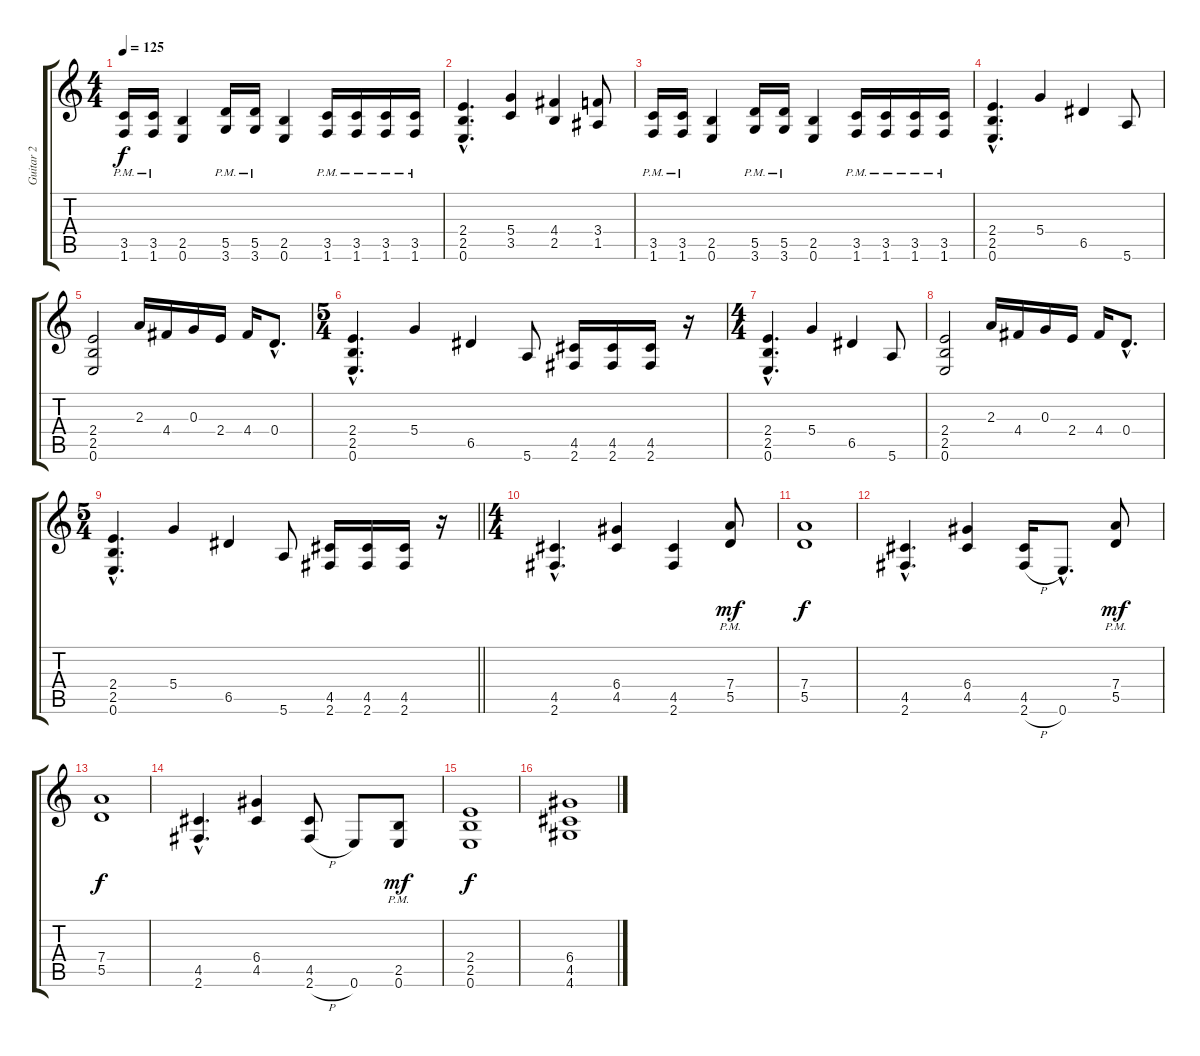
\track ("Guitar 2" "Guitar 2") {instrument distortionguitar}
\staff {score tabs}
\tuning (E4 B3 G3 D3 A2 E2) {hide}
\ts (4 4)
\tempo 125
\clef g2
\ks c
(3.5 1.6{pm}).16{dy f} (3.5 1.6{pm}).16 (2.5 0.6).4 (5.5 3.6{pm}).16 (5.5 3.6{pm}).16 (2.5 0.6).4 (3.5 1.6{pm}).16 (3.5 1.6{pm}).16 (3.5 1.6{pm}).16 (3.5 1.6{pm}).16 |
(2.4{hac} 2.5{hac} 0.6{hac}).4{d} (5.4 3.5).4 (4.4 2.5).4 (3.4 1.5).8 |
(3.5 1.6{pm}).16 (3.5 1.6{pm}).16 (2.5 0.6).4 (5.5 3.6{pm}).16 (5.5 3.6{pm}).16 (2.5 0.6).4 (3.5 1.6{pm}).16 (3.5 1.6{pm}).16 (3.5 1.6{pm}).16 (3.5 1.6{pm}).16 |
(2.4{hac} 2.5{hac} 0.6{hac}).4{d} 5.4.4 6.5.4 5.6.8 |
(2.4 2.5 0.6).2 2.3.16 4.4.16 0.3.16 2.4.16 4.4.16 0.4{hac}.8{d} |
\ts (5 4)
(2.4{hac} 2.5{hac} 0.6{hac}).4{d} 5.4.4 6.5.4 5.6.8 (4.5 2.6).16 (4.5 2.6).16 (4.5 2.6).16 r.16 |
\ts (4 4)
(2.4{hac} 2.5{hac} 0.6{hac}).4{d} 5.4.4 6.5.4 5.6.8 |
(2.4 2.5 0.6).2 2.3.16 4.4.16 0.3.16 2.4.16 4.4.16 0.4{hac}.8{d} |
\ts (5 4)
\barLineRight lightlight
(2.4{hac} 2.5{hac} 0.6{hac}).4{d} 5.4.4 6.5.4 5.6.8 (4.5 2.6).16 (4.5 2.6).16 (4.5 2.6).16 r.16 |
\ts (4 4)
(4.5{hac} 2.6{hac}).4{d} (6.4 4.5).4 (4.5 2.6).4 (7.4{pm} 5.5{pm}).8{dy mf} |
(7.4 5.5).1{dy f} |
(4.5{hac} 2.6{hac}).4{d} (6.4 4.5).4 (4.5 2.6{h}).16 0.6{hac}.8{d} (7.4{pm} 5.5{pm}).8{dy mf} |
(7.4 5.5).1{dy f} |
(4.5{hac} 2.6{hac}).4{d} (6.4 4.5).4 (4.5 2.6{h}).8 0.6.8 (2.5{pm} 0.6{pm}).8{dy mf} |
(2.4 2.5 0.6).1{dy f} |
(6.4 4.5 4.6).1
